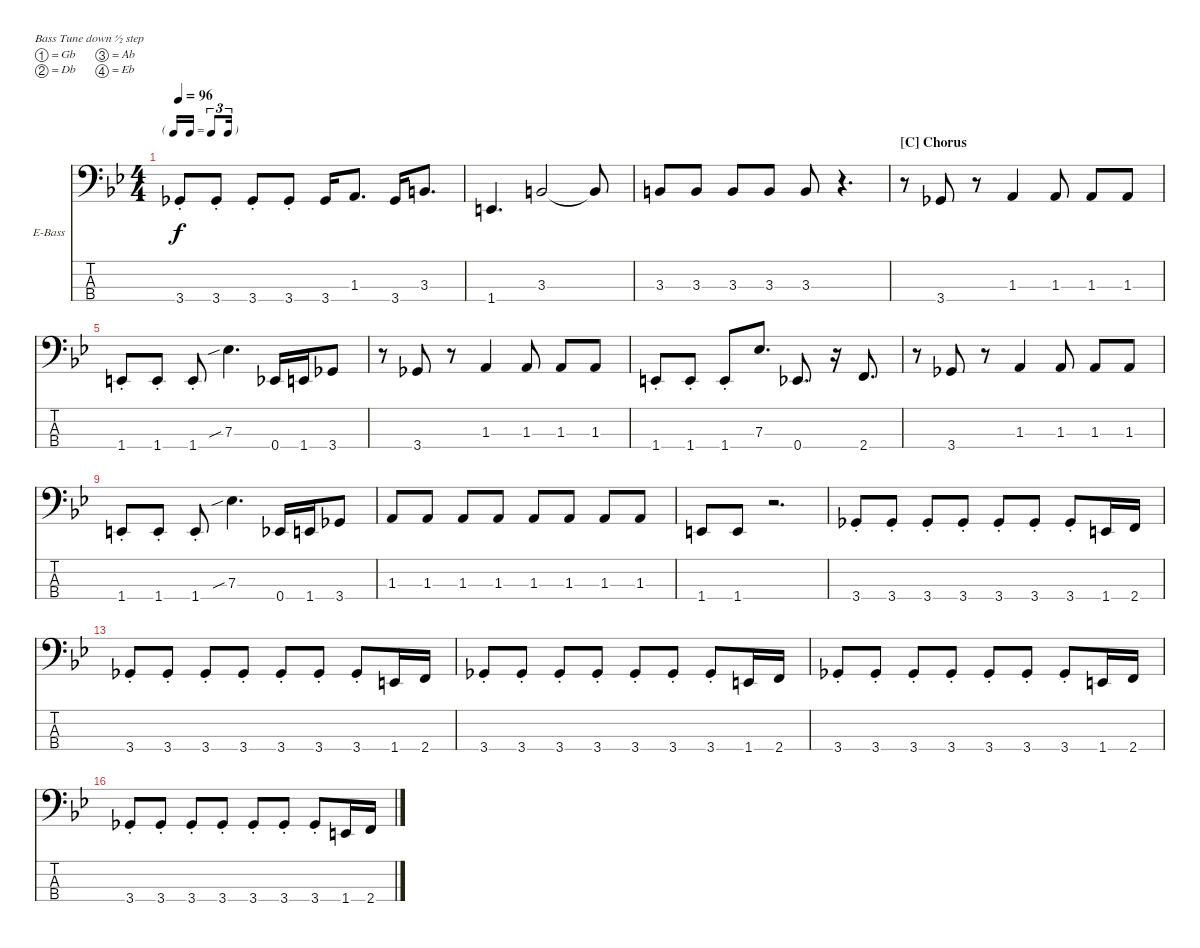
\bracketExtendMode nobrackets
\firstSystemTrackNameOrientation horizontal
\otherSystemsTrackNameOrientation horizontal
\defaultBarNumberDisplay FirstOfSystem
\track ("Michael Inez" "E-Bass") {instrument slapbass1}
\staff {score tabs}
\tuning (Gb2 Db2 Ab1 Eb1)
\ts (4 4)
\tf triplet16th
\tempo 96
\clef f4
\ks bb
3.4{st}.8{dy f} 3.4{st}.8 3.4{st}.8 3.4{st}.8 3.4.16 1.3.8{d} 3.4.16 3.3.8{d} |
1.4.4{d} 3.3.2 3.3{t}.8 |
3.3.8 3.3.8 3.3.8 3.3.8 3.3.8 r.4{d} |
\section ("C" "Chorus")
r.8 3.4.8 r.8 1.3.4 1.3.8 1.3.8 1.3.8 |
1.4{st}.8 1.4{st}.8 1.4{st}.8 7.3{sib}.4{d} 0.4.16 1.4.16 3.4.8 |
r.8 3.4.8 r.8 1.3.4 1.3.8 1.3.8 1.3.8 |
1.4{st}.8 1.4{st}.8 1.4{st}.8 7.3.8{d} 0.4.8{d} r.16 2.4.8{d} |
r.8 3.4.8 r.8 1.3.4 1.3.8 1.3.8 1.3.8 |
1.4{st}.8 1.4{st}.8 1.4{st}.8 7.3{sib}.4{d} 0.4.16 1.4.16 3.4.8 |
1.3.8 1.3.8 1.3.8 1.3.8 1.3.8 1.3.8 1.3.8 1.3.8 |
1.4.8 1.4.8 r.2{d} |
3.4{st}.8 3.4{st}.8 3.4{st}.8 3.4{st}.8 3.4{st}.8 3.4{st}.8 3.4{st}.8 1.4.16 2.4.16 |
3.4{st}.8 3.4{st}.8 3.4{st}.8 3.4{st}.8 3.4{st}.8 3.4{st}.8 3.4{st}.8 1.4.16 2.4.16 |
3.4{st}.8 3.4{st}.8 3.4{st}.8 3.4{st}.8 3.4{st}.8 3.4{st}.8 3.4{st}.8 1.4.16 2.4.16 |
3.4{st}.8 3.4{st}.8 3.4{st}.8 3.4{st}.8 3.4{st}.8 3.4{st}.8 3.4{st}.8 1.4.16 2.4.16 |
3.4{st}.8 3.4{st}.8 3.4{st}.8 3.4{st}.8 3.4{st}.8 3.4{st}.8 3.4{st}.8 1.4.16 2.4.16
